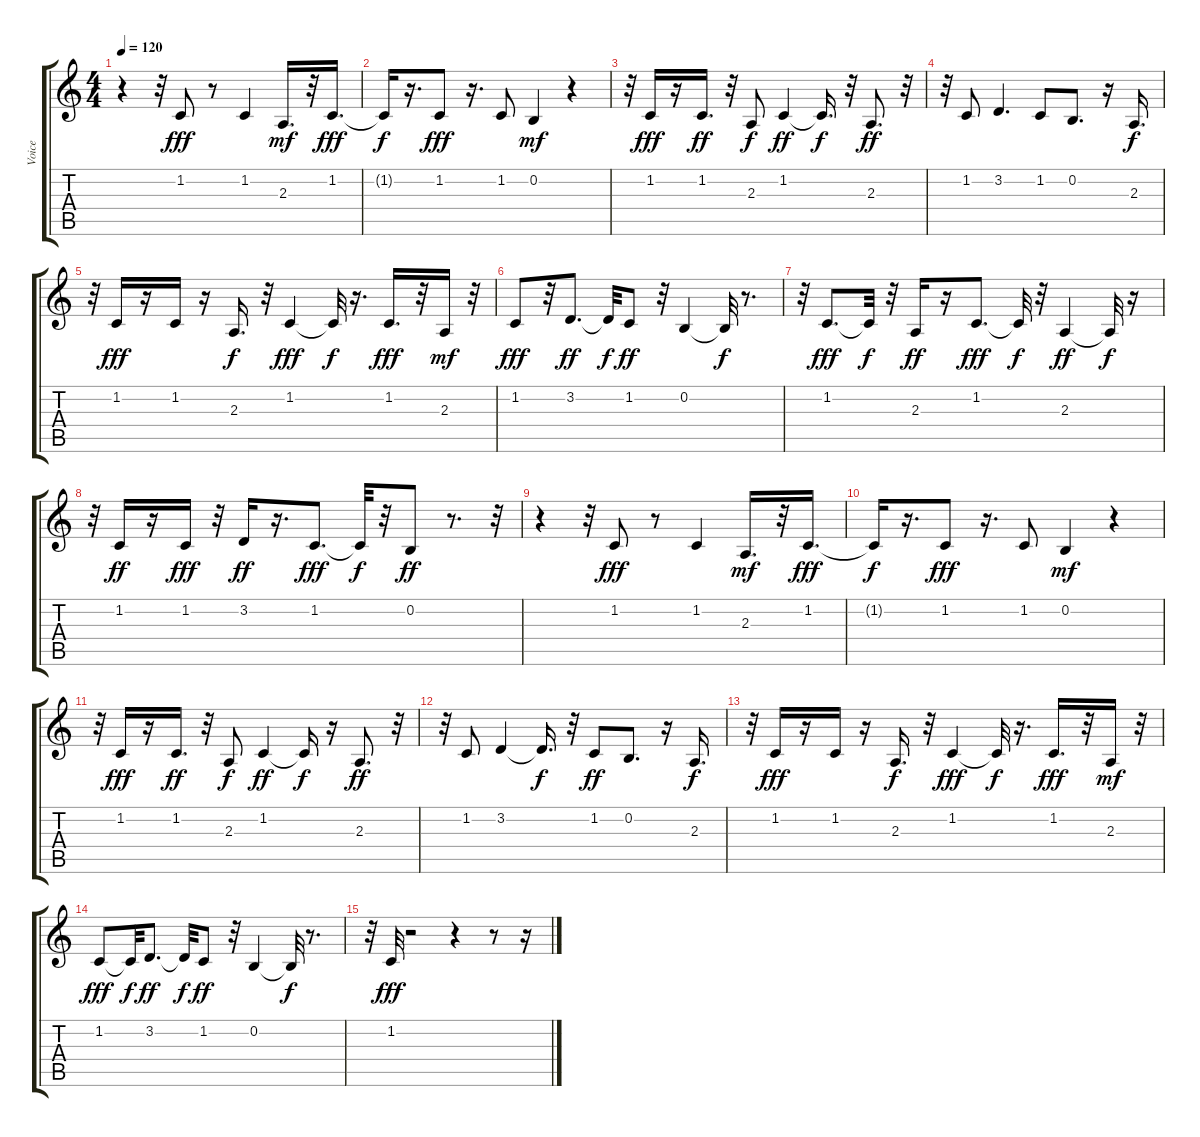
\track ("Voice" "Voice") {instrument voiceoohs}
\staff {score tabs}
\tuning (E4 B3 G3 D3 A2 E2) {hide}
\ts (4 4)
\tempo 120
\clef g2
\ks c
r.4{dy ff} r.32 1.2.8{dy fff} r.8 1.2.4 2.3.16{d dy mf} r.32 1.2.16{d dy fff} |
1.2{t}.16{dy f} r.16{d} 1.2.8{dy fff} r.16{d} 1.2.8 0.2.4{dy mf} r.4 |
r.32 1.2.16{dy fff} r.16 1.2.16{d dy ff} r.32 2.3.8{dy f} 1.2.4{dy ff} 1.2{t}.16{d dy f} r.32 2.3.8{d dy ff} r.32 |
r.32 1.2.8 3.2.4{d} 1.2.8 0.2.8{d} r.16 2.3.16{d dy f} |
r.32 1.2.16{dy fff} r.16 1.2.16 r.16 2.3.16{d dy f} r.32 1.2.4{dy fff} 1.2{t}.32{dy f} r.16{d} 1.2.16{d dy fff} r.32 2.3.16{dy mf} r.32 |
1.2.8{dy fff} r.32 3.2.8{d dy ff} 3.2{t}.32{dy f} 1.2.8{dy ff} r.32 0.2.4 0.2{t}.32{dy f} r.8{d} |
r.32 1.2.8{d dy fff} 1.2{t}.32{dy f} r.32 2.3.16{dy ff} r.16 1.2.8{d dy fff} 1.2{t}.32{dy f} r.32 2.3.4{dy ff} 2.3{t}.32{dy f} r.16 |
r.32 1.2.16{dy ff} r.16 1.2.16{dy fff} r.32 3.2.16{dy ff} r.16{d} 1.2.8{d dy fff} 1.2{t}.32{dy f} r.32 0.2.8{dy ff} r.8{d} r.32 |
r.4 r.32 1.2.8{dy fff} r.8 1.2.4 2.3.16{d dy mf} r.32 1.2.16{d dy fff} |
1.2{t}.16{dy f} r.16{d} 1.2.8{dy fff} r.16{d} 1.2.8 0.2.4{dy mf} r.4 |
r.32 1.2.16{dy fff} r.16 1.2.16{d dy ff} r.32 2.3.8{dy f} 1.2.4{dy ff} 1.2{t}.16{dy f} r.16 2.3.8{d dy ff} r.32 |
r.32 1.2.8 3.2.4 3.2{t}.16{d dy f} r.32 1.2.8{dy ff} 0.2.8{d} r.16 2.3.16{d dy f} |
r.32 1.2.16{dy fff} r.16 1.2.16 r.16 2.3.16{d dy f} r.32 1.2.4{dy fff} 1.2{t}.32{dy f} r.16{d} 1.2.16{d dy fff} r.32 2.3.16{dy mf} r.32 |
1.2.8{dy fff} 1.2{t}.32{dy f} 3.2.8{d dy ff} 3.2{t}.32{dy f} 1.2.8{dy ff} r.32 0.2.4 0.2{t}.32{dy f} r.8{d} |
r.32 1.2.32{dy fff} r.2 r.4 r.8 r.16
